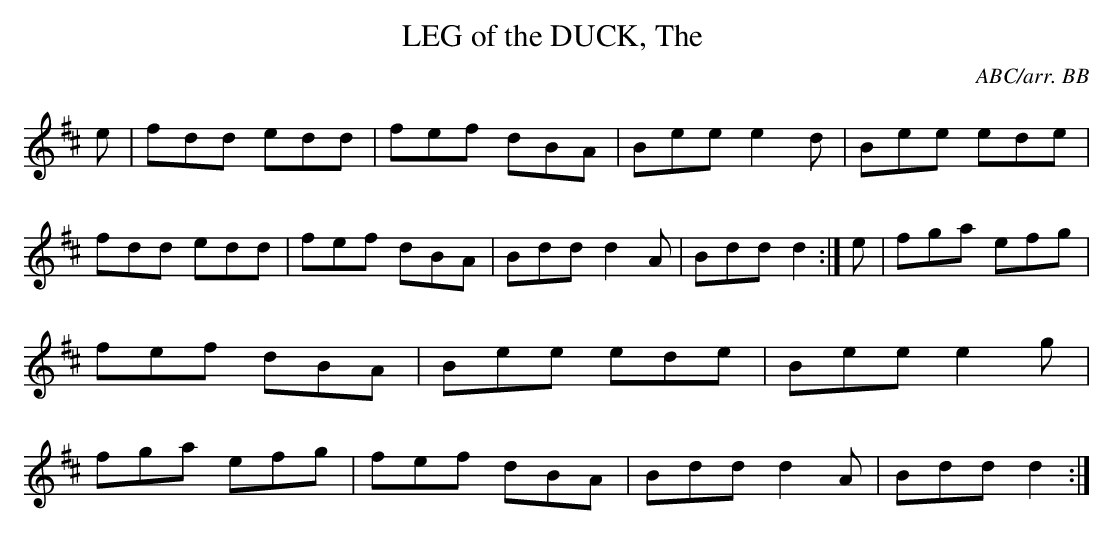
X:1
T:LEG of the DUCK, The \
C:ABC/arr. BB\
M:6/8\
L:1/8\
K:D\
e|fdd edd|fef dBA|Bee e2 d|Bee ede|\
fdd edd|fef dBA|Bdd d2A|Bdd d2:|\
e|fga efg|fef dBA|Bee ede|Bee e2g|\
fga efg|fef dBA|Bdd d2A|Bdd d2:|\
\
\
